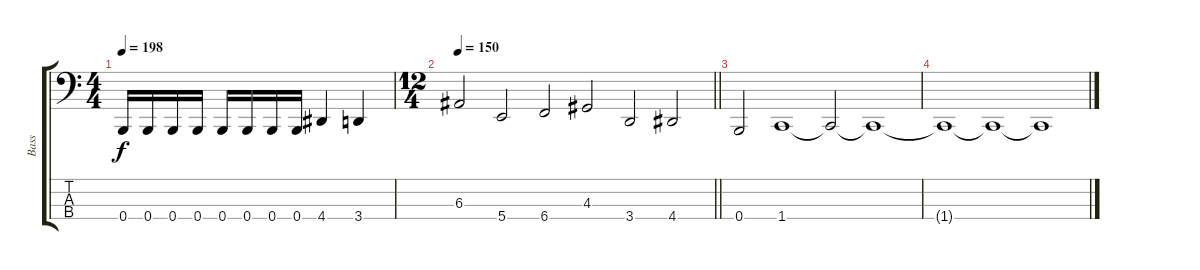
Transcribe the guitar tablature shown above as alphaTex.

\track ("Bass" "Bass") {instrument electricbassfinger}
\staff {score tabs}
\tuning (D2 A1 E1 B0) {hide}
\ts (4 4)
\tempo 198
\clef f4
\ks c
0.4.16{dy f} 0.4.16 0.4.16 0.4.16 0.4.16 0.4.16 0.4.16 0.4.16 4.4.4 3.4.4 |
\ts (12 4)
\tempo 150
\barLineRight lightlight
6.3.2 5.4.2 6.4.2 4.3.2 3.4.2 4.4.2 |
\section ("" "")
0.4.2 1.4.1 1.4{t}.2 1.4{t}.1 |
1.4{t}.1 1.4{t}.1 1.4{t}.1
